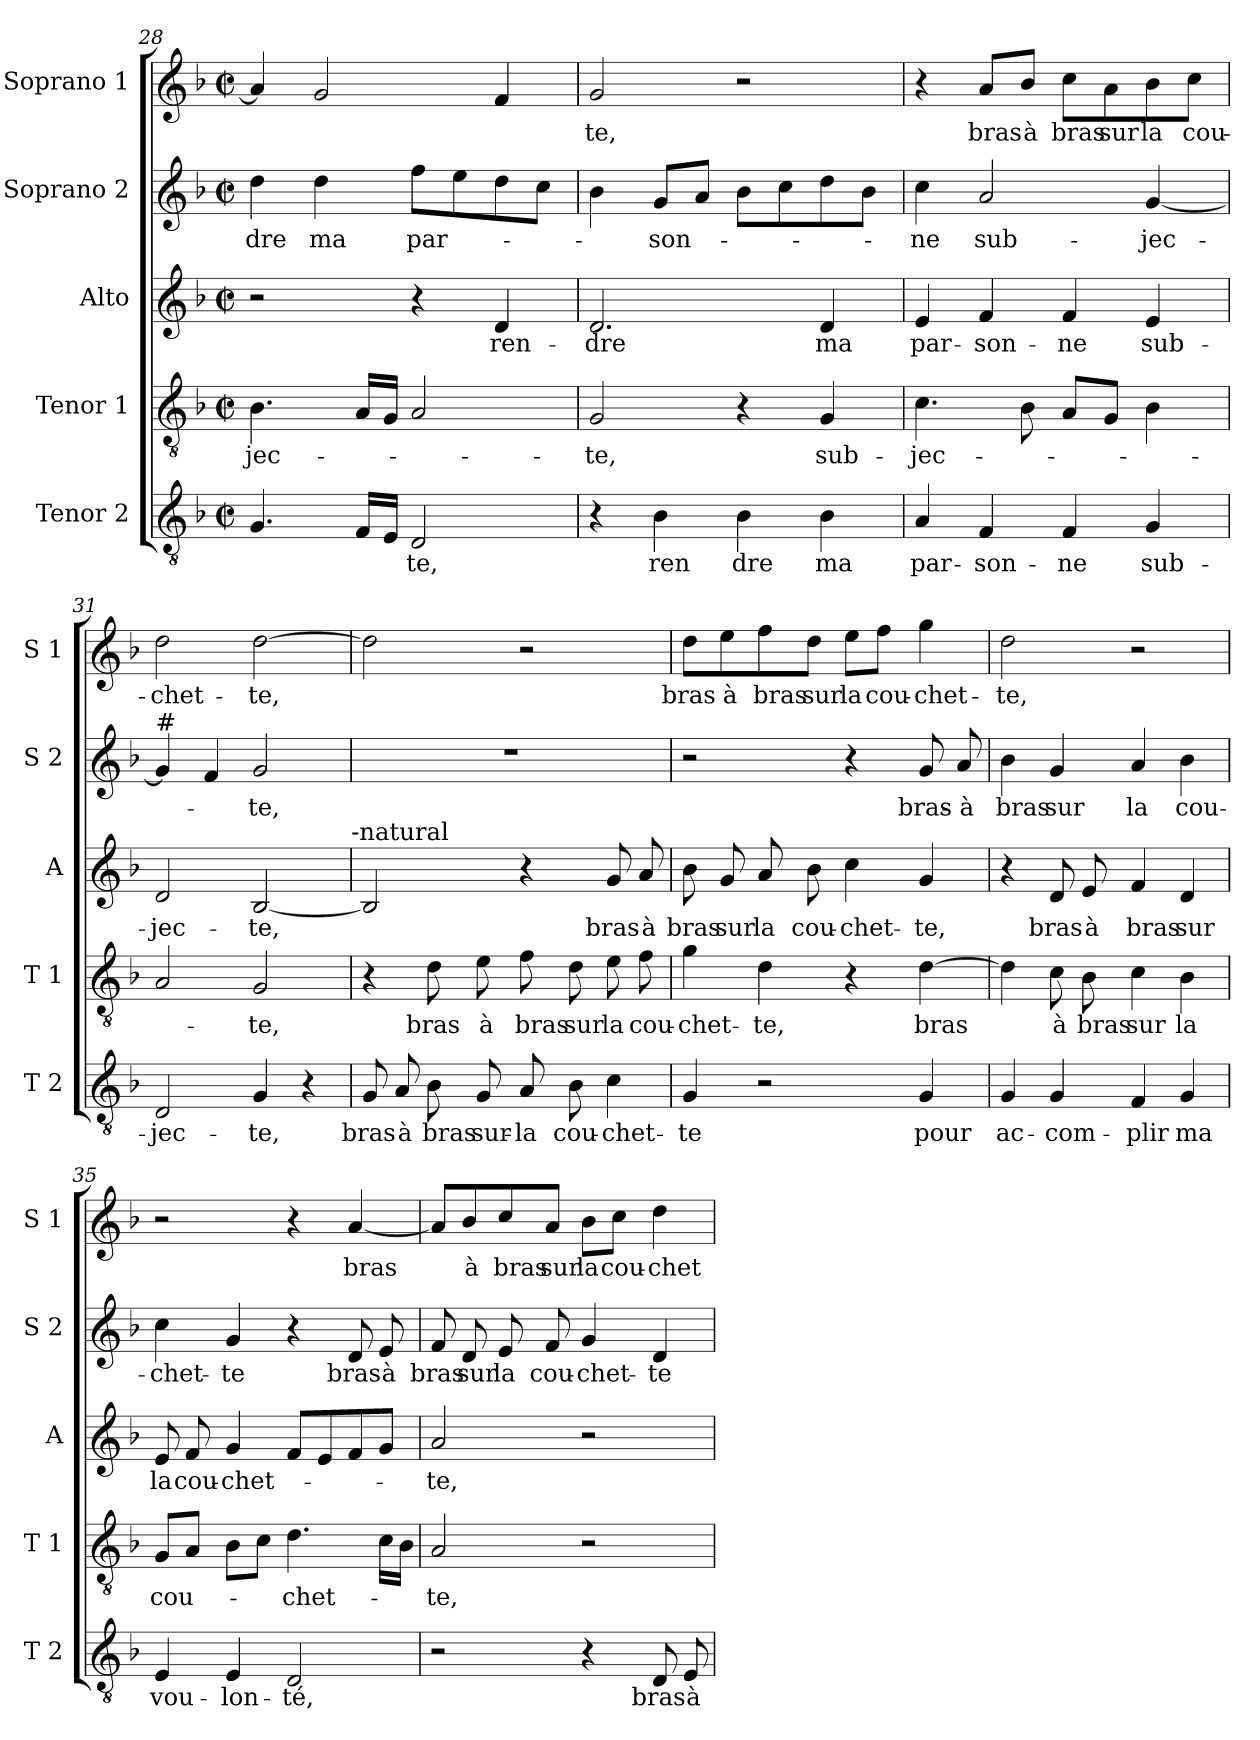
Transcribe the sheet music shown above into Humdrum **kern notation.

**kern	**text	**kern	**text	**kern	**text	**kern	**text	**kern	**text
*part5	*part5	*part4	*part4	*part3	*part3	*part2	*part2	*part1	*part1
*staff5	*staff5	*staff4	*staff4	*staff3	*staff3	*staff2	*staff2	*staff1	*staff1
*I"Tenor 2	*	*I"Tenor 1	*	*I"Alto	*	*I"Soprano 2	*	*I"Soprano 1	*
*I'T 2	*	*I'T 1	*	*I'A	*	*I'S 2	*	*I'S 1	*
*clefGv2	*	*clefGv2	*	*clefG2	*	*clefG2	*	*clefG2	*
*k[b-]	*	*k[b-]	*	*k[b-]	*	*k[b-]	*	*k[b-]	*
*F:	*	*F:	*	*F:	*	*F:	*	*F:	*
*M2/2	*	*M2/2	*	*M2/2	*	*M2/2	*	*M2/2	*
*met(c|)	*	*met(c|)	*	*met(c|)	*	*met(c|)	*	*met(c|)	*
=28	=28	=28	=28	=28	=28	=28	=28	=28	=28
4.G/	.	4.B-\	-jec-	2r	.	4dd\	-dre	4a/]	.
.	.	.	.	.	.	4dd\	ma	2g/	.
16F/LL	.	16A/LL	.	.	.	.	.	.	.
16E/JJ	.	16G/JJ	.	.	.	.	.	.	.
2D/	-te,	2A/	.	4r	.	8ff\L	par-	.	.
.	.	.	.	.	.	8ee\	.	.	.
.	.	.	.	4d/	ren-	8dd\	.	4f/	.
.	.	.	.	.	.	8cc\J	.	.	.
=29	=29	=29	=29	=29	=29	=29	=29	=29	=29
4r	.	2G/	-te,	2.d/	-dre	4b-\	.	2g/	-te,
4B-\	ren	.	.	.	.	8g/L	-son-	.	.
.	.	.	.	.	.	8a/J	.	.	.
4B-\	dre	4r	.	.	.	8b-\L	.	2r	.
.	.	.	.	.	.	8cc\	.	.	.
4B-\	ma	4G/	sub-	4d/	ma	8dd\	.	.	.
.	.	.	.	.	.	8b-\J	.	.	.
!!LO:LB:g=z
=30	=30	=30	=30	=30	=30	=30	=30	=30	=30
4A/	par-	4.c\	-jec-	4e/	par-	4cc\	-ne	4r	.
4F/	-son-	.	.	4f/	-son-	2a/	sub-	8a/L	bras
.	.	8B-\	.	.	.	.	.	8b-/J	à
4F/	-ne	8A/L	.	4f/	-ne	.	.	8cc\L	bras
.	.	8G/J	.	.	.	.	.	8a\	sur
4G/	sub-	4B-\	.	4e/	sub-	[4g/	-jec-	8b-\	la
.	.	.	.	.	.	.	.	8cc\J	cou-
=31	=31	=31	=31	=31	=31	=31	=31	=31	=31
!	!	!	!	!	!	!LO:TX:a:t=#	!	!	!
2D/	-jec-	2A/	.	2d/	-jec-	4g/]	.	2dd\	-chet-
.	.	.	.	.	.	4f/	.	.	.
4G/	-te,	2G/	-te,	[2B-/	-te,	2g/	-te,	[2dd\	-te,
4r	.	.	.	.	.	.	.	.	.
!	!	!	!	!LO:TX:a:t=-natural	!	!	!	!	!
=32	=32	=32	=32	=32	=32	=32	=32	=32	=32
8G/	bras	4r	.	2B-/]	.	1r	.	2dd\]	.
8A/	à	.	.	.	.	.	.	.	.
8B-\	bras	8d\	bras	.	.	.	.	.	.
8G/	sur-	8e\	à	.	.	.	.	.	.
8A/	-la	8f\	bras	4r	.	.	.	2r	.
8B-\	cou-	8d\	sur	.	.	.	.	.	.
4c\	-chet-	8e\	la	8g/	bras	.	.	.	.
.	.	8f\	cou-	8a/	à	.	.	.	.
=33	=33	=33	=33	=33	=33	=33	=33	=33	=33
4G/	-te	4g\	-chet-	8b-\	bras	2r	.	8dd\L	bras
.	.	.	.	8g/	sur	.	.	8ee\	à
2r	.	4d\	-te,	8a/	la	.	.	8ff\	bras
.	.	.	.	8b-\	cou-	.	.	8dd\J	sur
.	.	4r	.	4cc\	-chet-	4r	.	8ee\L	la
.	.	.	.	.	.	.	.	8ff\J	cou-
4G/	pour	[4d\	bras	4g/	-te,	8g/	bras-	4gg\	-chet-
.	.	.	.	.	.	8a/	-à	.	.
!!LO:LB:g=z
=34	=34	=34	=34	=34	=34	=34	=34	=34	=34
4G/	ac-	4d\]	.	4r	.	4b-\	bras	2dd\	-te,
4G/	-com-	8c\	à	8d/	bras	4g/	sur	.	.
.	.	8B-\	bras	8e/	à	.	.	.	.
4F/	-plir	4c\	sur	4f/	bras	4a/	la	2r	.
4G/	ma	4B-\	la	4d/	sur	4b-\	cou-	.	.
=35	=35	=35	=35	=35	=35	=35	=35	=35	=35
4E/	vou-	8G/L	cou-	8e/	la	4cc\	-chet-	2r	.
.	.	8A/J	.	8f/	cou-	.	.	.	.
4E/	-lon-	8B-\L	.	4g/	-chet-	4g/	-te	.	.
.	.	8c\J	.	.	.	.	.	.	.
2D/	-té,	4.d\	-chet-	8f/L	.	4r	.	4r	.
.	.	.	.	8e/	.	.	.	.	.
.	.	.	.	8f/	.	8d/	bras	[4a/	bras
.	.	16c\LL	.	8g/J	.	8e/	à	.	.
.	.	16B-\JJ	.	.	.	.	.	.	.
=36	=36	=36	=36	=36	=36	=36	=36	=36	=36
2r	.	2A/	-te,	2a/	-te,	8f/	bras	8a/L]	.
.	.	.	.	.	.	8d/	sur	8b-/	à
.	.	.	.	.	.	8e/	la	8cc/	bras
.	.	.	.	.	.	8f/	cou-	8a/J	sur
4r	.	2r	.	2r	.	4g/	-chet-	8b-\L	la
.	.	.	.	.	.	.	.	8cc\J	cou-
8D/	bras	.	.	.	.	4d/	-te	4dd\	-chet-
8E/	à	.	.	.	.	.	.	.	.
=	=	=	=	=	=	=	=	=	=
*-	*-	*-	*-	*-	*-	*-	*-	*-	*-
